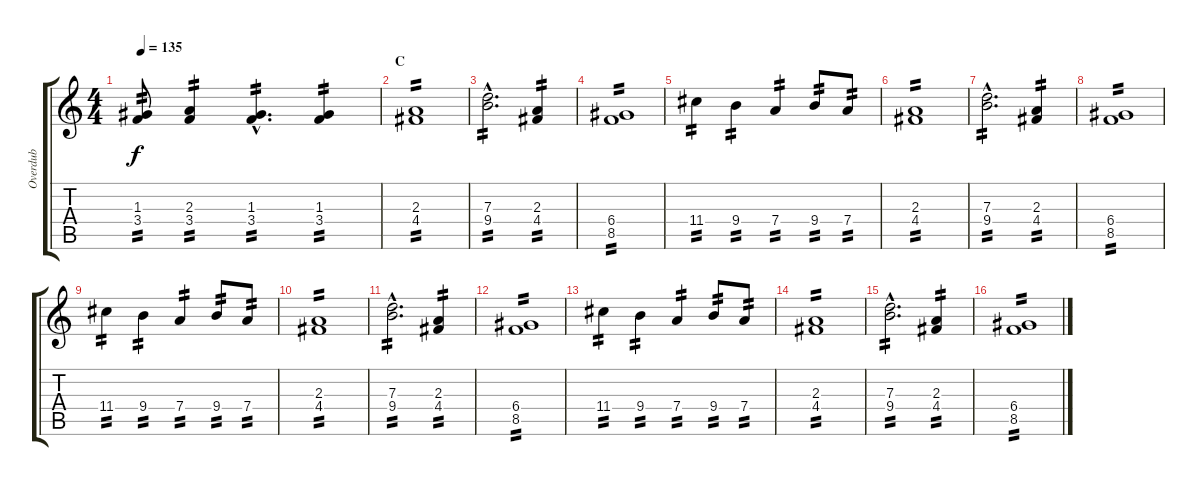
\track ("Overdub" "Overdub") {instrument distortionguitar}
\staff {score tabs}
\tuning (E4 B3 G3 D3 A2 E2) {hide}
\ts (4 4)
\tempo 135
\clef g2
\ks c
(1.3 3.4).8{tp 2 dy f} (2.3 3.4).4{tp 2} (1.3{hac} 3.4{hac}).4{d tp 2} (1.3 3.4).4{tp 2} |
\section ("" "C")
(2.3 4.4).1{tp 2} |
(7.3{hac} 9.4{hac}).2{d tp 2} (2.3 4.4).4{tp 2} |
(6.4 8.5).1{tp 2} |
11.4.4{tp 2} 9.4.4{tp 2} 7.4.4{tp 2} 9.4.8{tp 2} 7.4.8{tp 2} |
(2.3 4.4).1{tp 2} |
(7.3{hac} 9.4{hac}).2{d tp 2} (2.3 4.4).4{tp 2} |
(6.4 8.5).1{tp 2} |
11.4.4{tp 2} 9.4.4{tp 2} 7.4.4{tp 2} 9.4.8{tp 2} 7.4.8{tp 2} |
(2.3 4.4).1{tp 2} |
(7.3{hac} 9.4{hac}).2{d tp 2} (2.3 4.4).4{tp 2} |
(6.4 8.5).1{tp 2} |
11.4.4{tp 2} 9.4.4{tp 2} 7.4.4{tp 2} 9.4.8{tp 2} 7.4.8{tp 2} |
(2.3 4.4).1{tp 2} |
(7.3{hac} 9.4{hac}).2{d tp 2} (2.3 4.4).4{tp 2} |
(6.4 8.5).1{tp 2}
